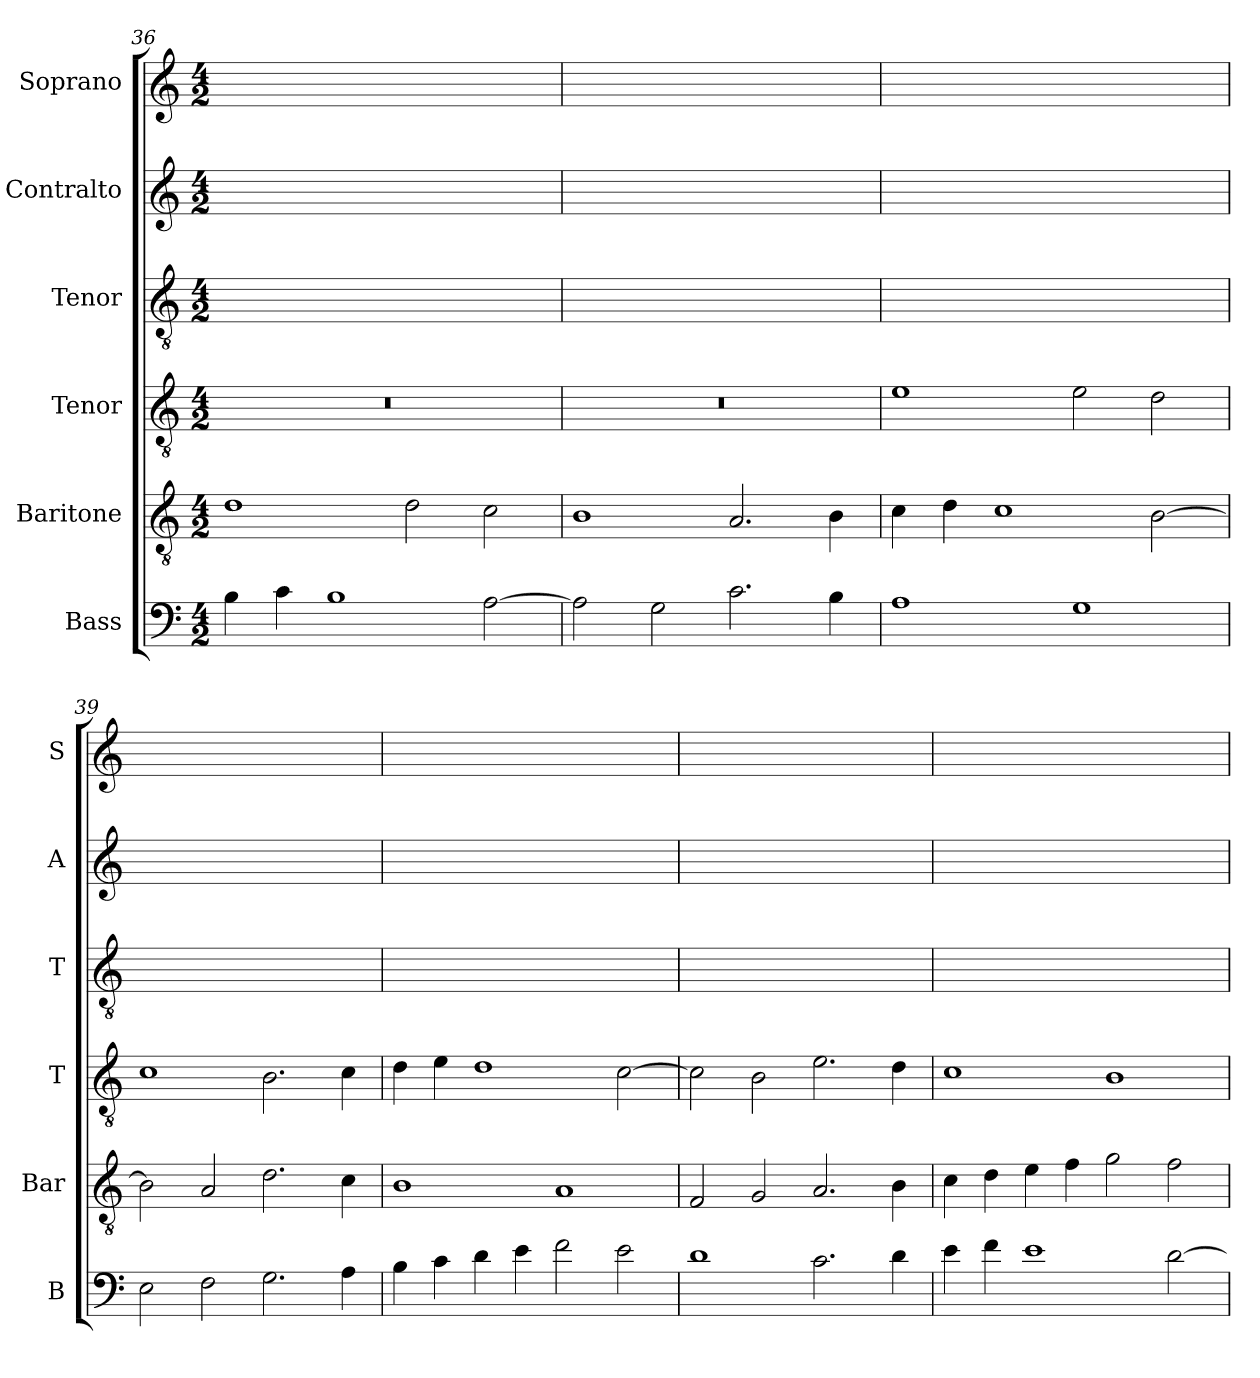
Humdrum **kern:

**kern	**kern	**kern	**kern	**kern	**kern
*part6	*part5	*part4	*part3	*part2	*part1
*staff6	*staff5	*staff4	*staff3	*staff2	*staff1
*I"Bass	*I"Baritone	*I"Tenor	*I"Tenor	*I"Contralto	*I"Soprano
*I'B	*I'Bar	*I'T	*I'T	*I'A	*I'S
*clefF4	*clefGv2	*clefGv2	*clefGv2	*clefG2	*clefG2
*k[]	*k[]	*k[]	*k[]	*k[]	*k[]
*G:mix	*G:mix	*G:mix	*G:mix	*G:mix	*G:mix
*M4/2	*M4/2	*M4/2	*M4/2	*M4/2	*M4/2
=36	=36	=36	=36	=36	=36
4B	1d	0r	0ryy	0ryy	0ryy
4c	.	.	.	.	.
1B	.	.	.	.	.
.	2d	.	.	.	.
[2A	2c	.	.	.	.
=37	=37	=37	=37	=37	=37
2A]	1B	0r	0ryy	0ryy	0ryy
2G	.	.	.	.	.
2.c	2.A	.	.	.	.
4B	4B	.	.	.	.
=38	=38	=38	=38	=38	=38
1A	4c	1e	0ryy	0ryy	0ryy
.	4d	.	.	.	.
.	1c	.	.	.	.
1G	.	2e	.	.	.
.	[2B	2d	.	.	.
=39	=39	=39	=39	=39	=39
2E	2B]	1c	0ryy	0ryy	0ryy
2F	2A	.	.	.	.
2.G	2.d	2.B	.	.	.
4A	4c	4c	.	.	.
=40	=40	=40	=40	=40	=40
4B	1B	4d	0ryy	0ryy	0ryy
4c	.	4e	.	.	.
4d	.	1d	.	.	.
4e	.	.	.	.	.
2f	1A	.	.	.	.
2e	.	[2c	.	.	.
=41	=41	=41	=41	=41	=41
1d	2F	2c]	0ryy	0ryy	0ryy
.	2G	2B	.	.	.
2.c	2.A	2.e	.	.	.
4d	4B	4d	.	.	.
=42	=42	=42	=42	=42	=42
4e	4c	1c	0ryy	0ryy	0ryy
4f	4d	.	.	.	.
1e	4e	.	.	.	.
.	4f	.	.	.	.
.	2g	1B	.	.	.
[2d	2f	.	.	.	.
=	=	=	=	=	=
*-	*-	*-	*-	*-	*-
